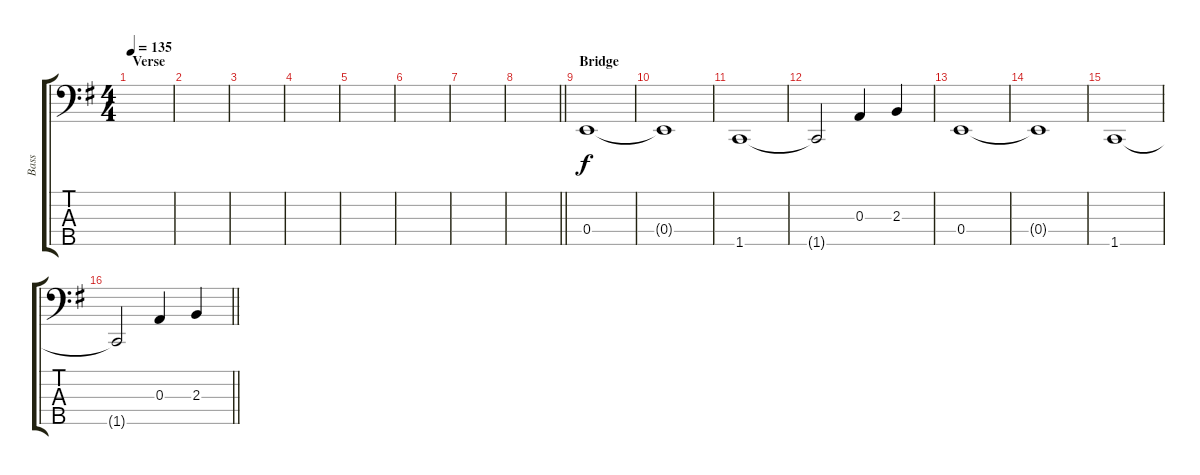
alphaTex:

\track ("Bass" "Bass") {instrument electricbasspick}
\staff {score tabs}
\tuning (G2 D2 A1 E1 B0) {hide}
\ts (4 4)
\section ("" "Verse")
\tempo 135
\clef f4
\ks eminor
|
|
|
|
|
|
|
\barLineRight lightlight
|
\section ("" "Bridge ")
0.4.1 |
0.4{t}.1 |
1.5.1 |
1.5{t}.2 0.3.4 2.3.4 |
0.4.1 |
0.4{t}.1 |
1.5.1 |
\barLineRight lightlight
1.5{t}.2 0.3.4 2.3.4
